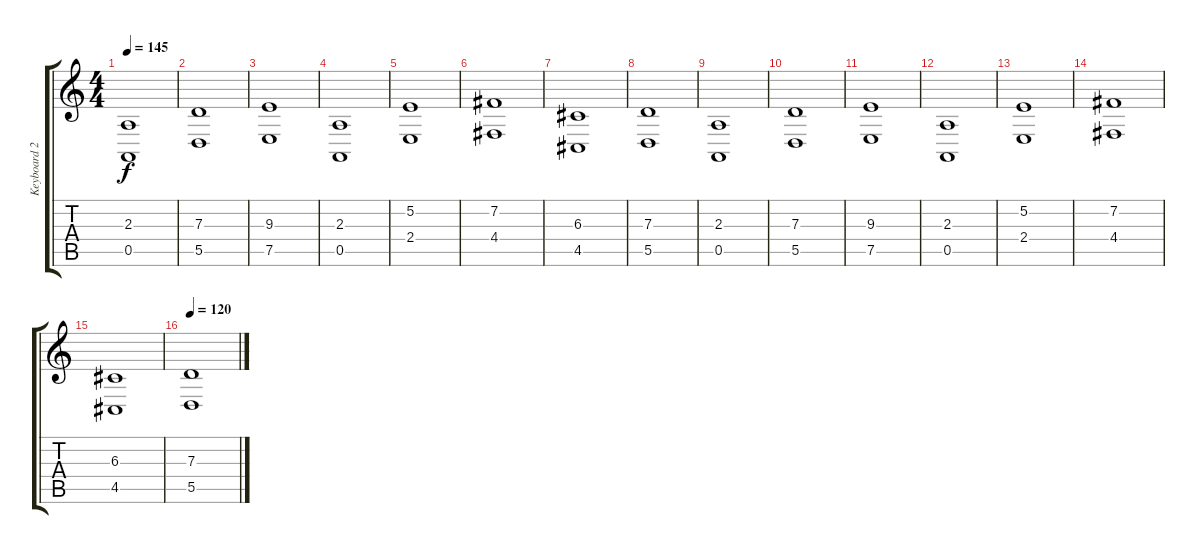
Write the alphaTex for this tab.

\track ("Keyboard 2" "Keyboard 2") {instrument oboe}
\staff {score tabs}
\tuning (E4 B3 G3 D3 A2 E2) {hide}
\ts (4 4)
\tempo 145
\clef g2
\ks c
(2.3 0.5).1{dy f} |
(7.3 5.5).1 |
(9.3 7.5).1 |
(2.3 0.5).1 |
(5.2 2.4).1 |
(7.2 4.4).1 |
(6.3 4.5).1 |
(7.3 5.5).1 |
(2.3 0.5).1 |
(7.3 5.5).1 |
(9.3 7.5).1 |
(2.3 0.5).1 |
(5.2 2.4).1 |
(7.2 4.4).1 |
(6.3 4.5).1 |
\tempo 120
(7.3 5.5).1
